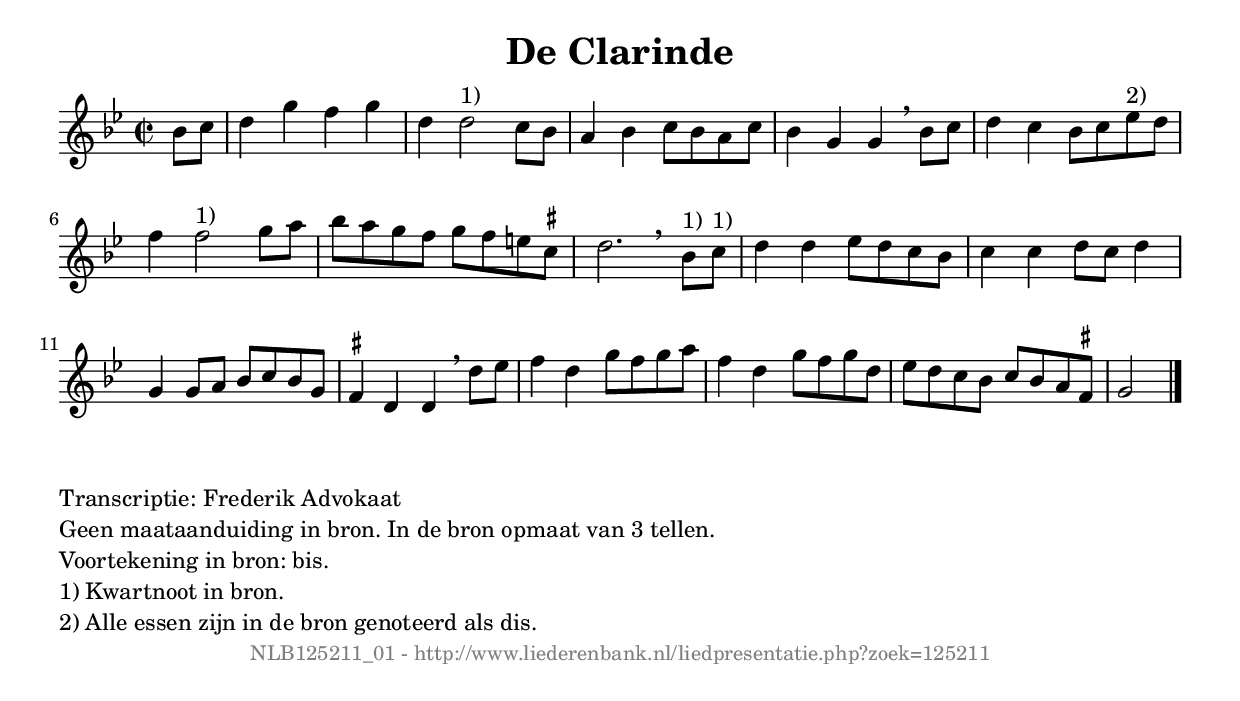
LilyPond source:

%
% produced by wce2krn 1.64 (7 June 2014)
%
\version"2.16"
#(append! paper-alist '(("long" . (cons (* 210 mm) (* 2000 mm)))))
#(set-default-paper-size "long")
sb = {\breathe}
mBreak = {\breathe }
bBreak = {\breathe }
x = {\once\override NoteHead #'style = #'cross }
gl=\glissando
itime={\override Staff.TimeSignature #'stencil = ##f }
ficta = {\once\set suggestAccidentals = ##t}
fine = {\once\override Score.RehearsalMark #'self-alignment-X = #1 \mark \markup {\italic{Fine}}}
dc = {\once\override Score.RehearsalMark #'self-alignment-X = #1 \mark \markup {\italic{D.C.}}}
dcf = {\once\override Score.RehearsalMark #'self-alignment-X = #1 \mark \markup {\italic{D.C. al Fine}}}
dcc = {\once\override Score.RehearsalMark #'self-alignment-X = #1 \mark \markup {\italic{D.C. al Coda}}}
ds = {\once\override Score.RehearsalMark #'self-alignment-X = #1 \mark \markup {\italic{D.S.}}}
dsf = {\once\override Score.RehearsalMark #'self-alignment-X = #1 \mark \markup {\italic{D.S. al Fine}}}
dsc = {\once\override Score.RehearsalMark #'self-alignment-X = #1 \mark \markup {\italic{D.S. al Coda}}}
pv = {\set Score.repeatCommands = #'((volta "1"))}
sv = {\set Score.repeatCommands = #'((volta "2"))}
tv = {\set Score.repeatCommands = #'((volta "3"))}
qv = {\set Score.repeatCommands = #'((volta "4"))}
xv = {\set Score.repeatCommands = #'((volta #f))}
\header{ tagline = ""
title = "De Clarinde"
}
\score {{
\key g \minor
\relative g'
{
\set melismaBusyProperties = #'()
\partial 32*8
\time 2/2
\tempo 4=120
\override Score.MetronomeMark #'transparent = ##t
\override Score.RehearsalMark #'break-visibility = #(vector #t #t #f)
bes8 c d4 g f g d d2^"1)" c8 bes a4 bes c8 bes a c bes4 g g \mBreak
bes8 c d4 c bes8 c es^"2)" d f4 f2^"1)" g8 a bes a g f g f e \ficta cis d2. \bar ":|" \bBreak
bes8^"1)" c^"1)" | d4 d \ficta es8 d c bes c4 c d8 c d4 g, g8 a bes c bes g \ficta fis4 d d \mBreak
d'8 \ficta es f4 d g8 f g a f4 d g8 f g d es d c bes c bes a \ficta fis g2 \bar "|."
 }}
 \midi { }
 \layout {
            indent = 0.0\cm
}
}
\markup { \wordwrap-string #" 
Transcriptie: Frederik Advokaat

Geen maataanduiding in bron. In de bron opmaat van 3 tellen.

Voortekening in bron: bis.

1) Kwartnoot in bron.

2) Alle essen zijn in de bron genoteerd als dis.
"}
\markup { \vspace #0 } \markup { \with-color #grey \fill-line { \center-column { \smaller "NLB125211_01 - http://www.liederenbank.nl/liedpresentatie.php?zoek=125211" } } }
